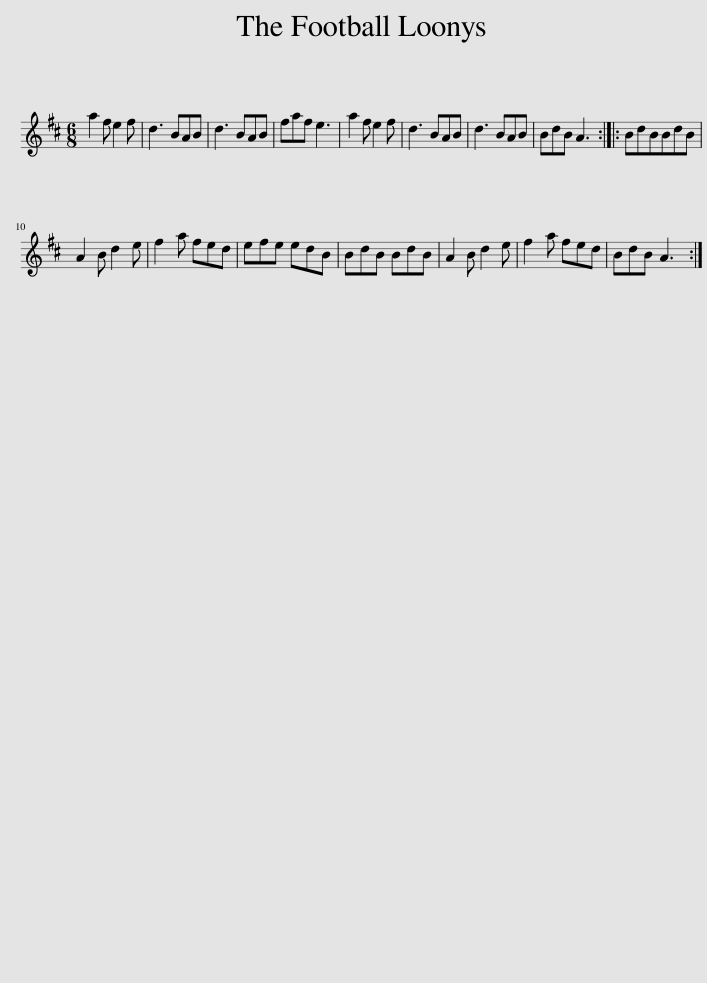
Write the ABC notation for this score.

X:1
L:1/8
M:6/8
I:linebreak $
K:D
V:1 treble
V:1
 a2 f e2 f | d3 BAB | d3 BAB | faf e3 | a2 f e2 f | %5
 d3 BAB | d3 BAB | BdB A3 :: BdBBdB |$ A2 B d2 e | %10
 f2 a fed | efe edB | BdB BdB | A2 B d2 e | f2 a fed | %15
 BdB A3 :| %16
